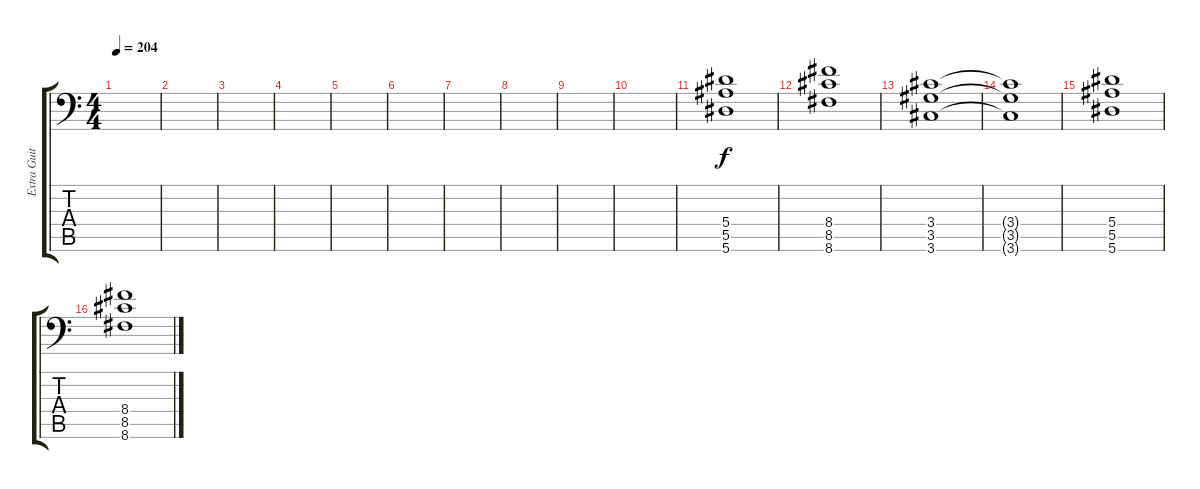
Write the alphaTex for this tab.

\track ("Extra Guitar" "Extra Guit") {instrument distortionguitar}
\staff {score tabs}
\tuning (C4 G3 Eb3 Bb2 F2 Bb1) {hide}
\ts (4 4)
\tempo 204
\clef f4
\ks c
|
|
|
|
|
|
|
|
|
|
(5.4 5.5 5.6).1{instrument distortionguitar} |
(8.4 8.5 8.6).1 |
(3.4 3.5 3.6).1 |
(3.4{t} 3.5{t} 3.6{t}).1 |
(5.4 5.5 5.6).1 |
(8.4 8.5 8.6).1
